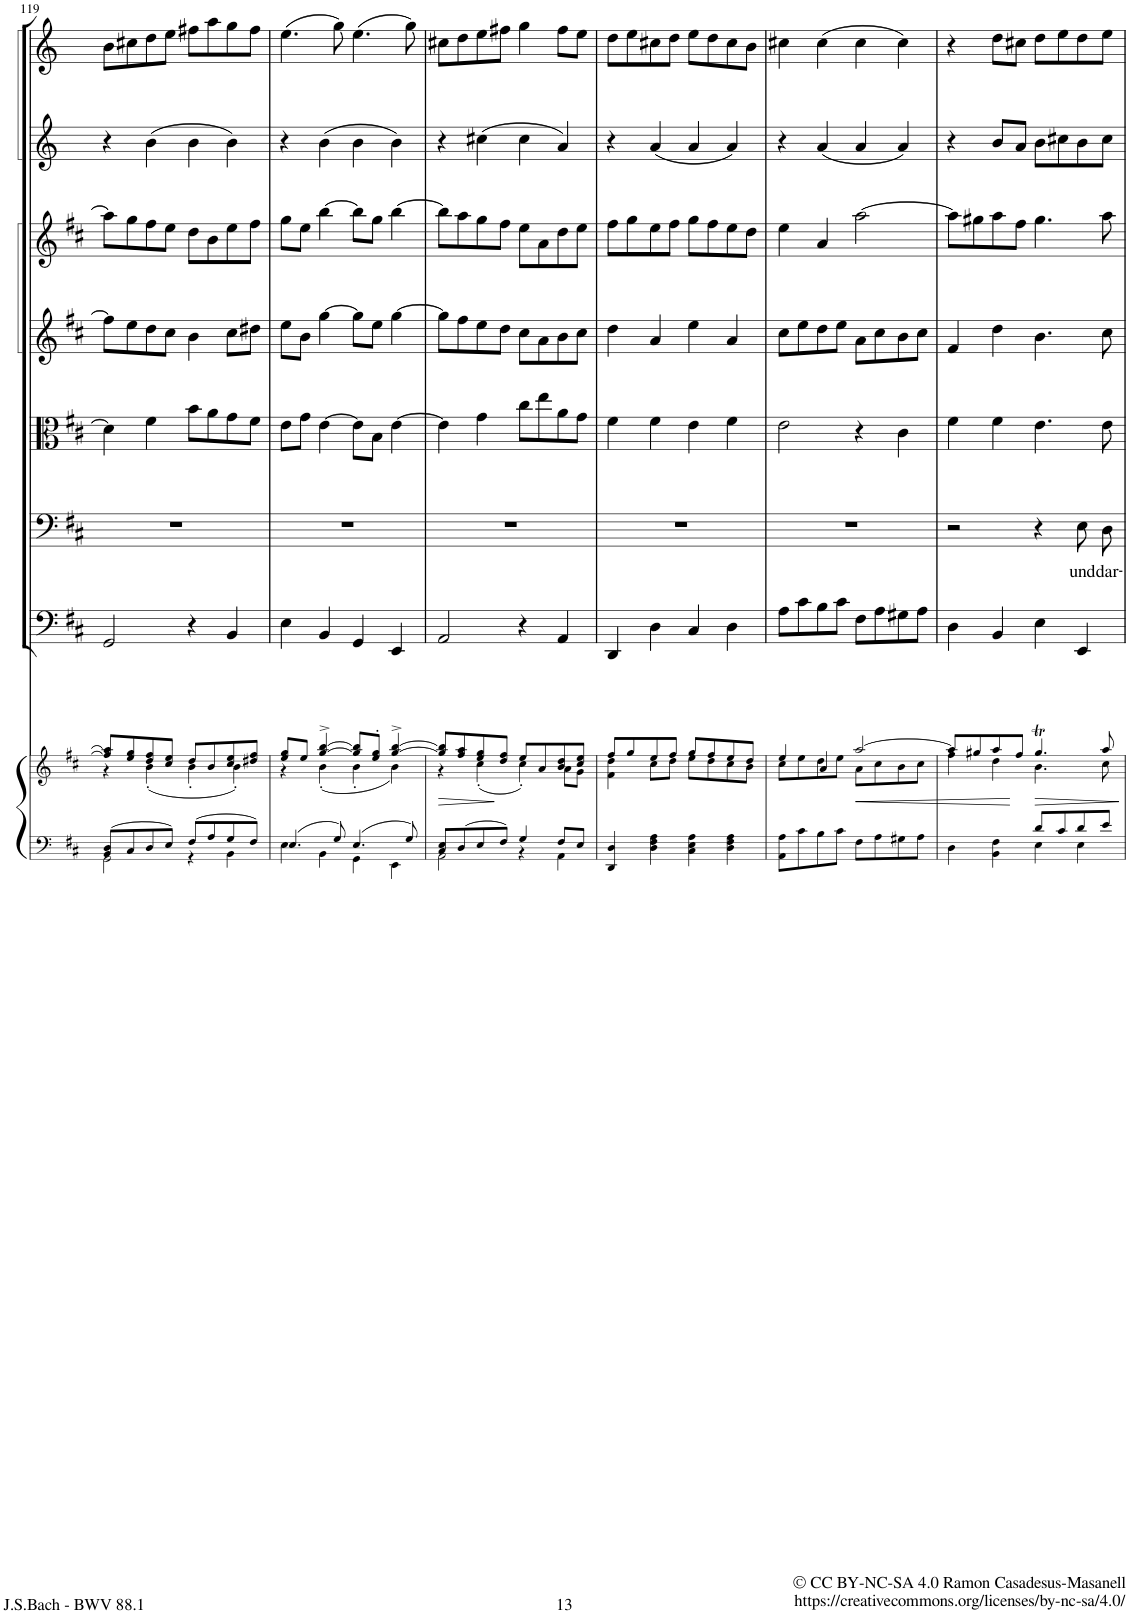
**kern	**kern	**dynam	**kern	**kern	**text	**kern	**kern	**kern	**kern	**kern
*part8	*part8	*part8	*part7	*part6	*part6	*part5	*part4	*part3	*part2	*part1
*staff9	*staff8	*staff8/9	*staff7	*staff6	*staff6	*staff5	*staff4	*staff3	*staff2	*staff1
*I"Piano reduction	*	*	*I"Continuo	*I"Basso	*	*I"Thaile Viola	*I"Oboe d'amore II Violino II	*I"Oboe d'amore I Violino I	*I"Corno II	*I"Corno I
*I'Pno	*	*	*	*	*	*	*	*	*	*
!!LO:PB:g=z
*clefF4	*clefG2	*	*clefF4	*clefF4	*	*clefC3	*clefG2	*clefG2	*clefG2	*clefG2
*	*	*	*	*	*	*	*	*	*ITrd3c5	*ITrd3c5
*k[f#c#]	*k[f#c#]	*	*k[f#c#]	*k[f#c#]	*	*k[f#c#]	*k[f#c#]	*k[f#c#]	*k[]	*k[]
*M2/2	*M2/2	*	*M2/2	*M2/2	*	*M2/2	*M2/2	*M2/2	*M2/2	*M2/2
*met(c|)	*met(c|)	*	*met(c|)	*met(c|)	*	*met(c|)	*met(c|)	*met(c|)	*met(c|)	*met(c|)
=119	=119	=119	=119	=119	=119	=119	=119	=119	=119	=119
*^	*^	*	*	*	*	*	*	*	*	*
8BB/ 8D/L	2GG\	8ff#/] 8aa/]L	4r	.	2GG/	1r	.	4d\]	8ff#\L]	8aa\L]	4r	8b\L
8C#/	.	8ee/ 8gg/	.	.	.	.	.	.	8ee\	8gg\	.	8cc#X\
8D/	.	8dd/ 8ff#/	(4b'\	.	.	.	.	4f#\	8dd\	8ff#\	(4b\	8dd\
8E/J	.	8cc#/ 8ee/J	.	.	.	.	.	.	8cc#\J	8ee\J	.	8ee\J
8F#/L	4r	8dd/L	4b'\	.	4r	.	.	8b\L	4b\	8dd\L	4b\	8ff#X\L
8A/	.	8b/	.	.	.	.	.	8a\	.	8b\	.	8aa\
8G/	4BB\	8cc#/ 8ee/	4b'\)	.	4BB/	.	.	8g\	8cc#\L	8ee\	4b\)	8gg\
8F#/J	.	8dd#X/ 8ff#/J	.	.	.	.	.	8f#\J	8dd#X\J	8ff#\J	.	8ff#\J
=120	=120	=120	=120	=120	=120	=120	=120	=120	=120	=120	=120	=120
4.E/	4E\	8ee/ 8gg/L	4r	.	4E\	1r	.	8e\L	8ee\L	8gg\L	4r	(4.ee\
.	.	8ee/J	.	.	.	.	.	8g\J	8b\J	8ee\J	.	.
.	4BB\	[4gg/^ [4bb/^	(4b'\	.	4BB/	.	.	[4e\	[4gg\	[4bb\	(4b\	.
8G/	.	.	.	.	.	.	.	.	.	.	.	8gg\)
4.E/	4GG\	8gg/] 8bb/]L	4b'\	.	4GG/	.	.	8e\L]	8gg\L]	8bb\L]	4b\	(4.ee\
.	.	8ee/' 8gg/'J	.	.	.	.	.	8B\J	8ee\J	8gg\J	.	.
.	4EE\	[4gg/^ [4bb/^	4b\)	.	4EE/	.	.	[4e\	[4gg\	[4bb\	4b\)	.
8G/	.	.	.	.	.	.	.	.	.	.	.	8gg\)
=121	=121	=121	=121	=121	=121	=121	=121	=121	=121	=121	=121	=121
!	!	!	!	!LO:HP:b	!	!	!	!	!	!	!	!
8C#/ 8E/L	2AA\	8gg/] 8bb/]L	4r	>	2AA/	1r	.	4e\]	8gg\L]	8bb\L]	4r	8cc#X\L
8D/	.	8ff#/ 8aa/	.	.	.	.	.	.	8ff#\	8aa\	.	8dd\
8E/	.	8ee/ 8gg/	(4cc#'\	.	.	.	.	4g\	8ee\	8gg\	(4cc#X\	8ee\
8F#/J	.	8dd/ 8ff#/J	.	]	.	.	.	.	8dd\J	8ff#\J	.	8ff#X\J
4G/	4r	8ee/L	4cc#'\)	.	4r	.	.	8cc#\L	8cc#\L	8ee\L	4cc#\	4gg\
.	.	8a/	.	.	.	.	.	8ee\	8a\	8a\	.	.
8F#/L	4AA\	8b/ 8dd/	8a\L	.	4AA/	.	.	8a\	8b\	8dd\	4a/)	8ff#\L
8E/J	.	8cc#/ 8ee/J	8g\J	.	.	.	.	8g\J	8cc#\J	8ee\J	.	8ee\J
*v	*v	*	*	*	*	*	*	*	*	*	*	*
=122	=122	=122	=122	=122	=122	=122	=122	=122	=122	=122	=122
4DD/ 4D/	8ff#/L	4f#\ 4dd\	.	4DD/	1r	.	4f#\	4dd\	8ff#\L	4r	8dd\L
.	8gg/	.	.	.	.	.	.	.	8gg\	.	8ee\
4D\ 4F#\ 4A\	8ee/	8cc#\L	.	4D\	.	.	4f#\	4a/	8ee\	(4a/	8cc#X\
.	8ff#/J	8dd\J	.	.	.	.	.	.	8ff#\J	.	8dd\J
4C#\ 4E\ 4A\	8gg/L	8ee\L	.	4C#/	.	.	4e\	4ee\	8gg\L	4a/	8ee\L
.	8ff#/	8dd\	.	.	.	.	.	.	8ff#\	.	8dd\
4D\ 4F#\ 4A\	8ee/	8cc#\	.	4D\	.	.	4f#\	4a/	8ee\	4a/)	8cc#\
.	8dd/J	8b\J	.	.	.	.	.	.	8dd\J	.	8b\J
=123	=123	=123	=123	=123	=123	=123	=123	=123	=123	=123	=123
8AA\ 8A\L	4ee/	8cc#\L	.	8A\L	1r	.	2e\	8cc#\L	4ee\	4r	4cc#X\
8c#\	.	8ee\	.	8c#\	.	.	.	8ee\	.	.	.
8B\	4a/	8dd\	.	8B\	.	.	.	8dd\	4a/	(4a/	(4cc#\
8c#\J	.	8ee\J	.	8c#\J	.	.	.	8ee\J	.	.	.
!	!	!	!LO:HP:b	!	!	!	!	!	!	!	!
8F#\L	[2aa/	8a\L	<	8F#\L	.	.	4r	8a\L	[2aa\	4a/	4cc#\
8A\	.	8cc#\	.	8A\	.	.	.	8cc#\	.	.	.
8G#X\	.	8b\	.	8G#X\	.	.	4c#\	8b\	.	4a/)	4cc#\)
8A\J	.	8cc#\J	.	8A\J	.	.	.	8cc#\J	.	.	.
=124	=124	=124	=124	=124	=124	=124	=124	=124	=124	=124	=124
*^	*	*	*	*	*	*	*	*	*	*	*
2ryy	4D\	8aa/L]	4ff#\	.	4D\	2r	.	4f#\	4f#/	8aa\L]	4r	4r
.	.	8gg#X/	.	.	.	.	.	.	.	8gg#X\	.	.
.	4BB\ 4F#\	8aa/	4dd\	.	4BB/	.	.	4f#\	4dd\	8aa\	8b/L	8dd\L
.	.	8ff#/J	.	[	.	.	.	.	.	8ff#\J	8a/J	8cc#X\J
!	!	!	!	!LO:HP:b	!	!	!	!	!	!	!	!
8d/L	4E\	4.gg#t/	4.b\	>	4E\	4r	.	4.e\	4.b\	4.gg#\	8b\L	8dd\L
8c#/	.	.	.	.	.	.	.	.	.	.	8cc#X\	8ee\
!	!	!	!	!	!	!	!LO:LY:b	!	!	!	!	!
8d/	4E\	.	.	.	4EE/	8E\L	und	.	.	.	8b\	8dd\
!	!	!	!	!	!	!	!LO:LY:b	!	!	!	!	!
8e/J	.	8aa/	8cc#\	.	.	8D\J	dar-	8e\	8cc#\	8aa\	8cc#\J	8ee\J
*v	*v	*	*	*	*	*	*	*	*	*	*	*
*	*v	*v	*	*	*	*	*	*	*	*	*
.	.	]	.	.	.	.	.	.	.	.
=	=	=	=	=	=	=	=	=	=	=
*-	*-	*-	*-	*-	*-	*-	*-	*-	*-	*-
